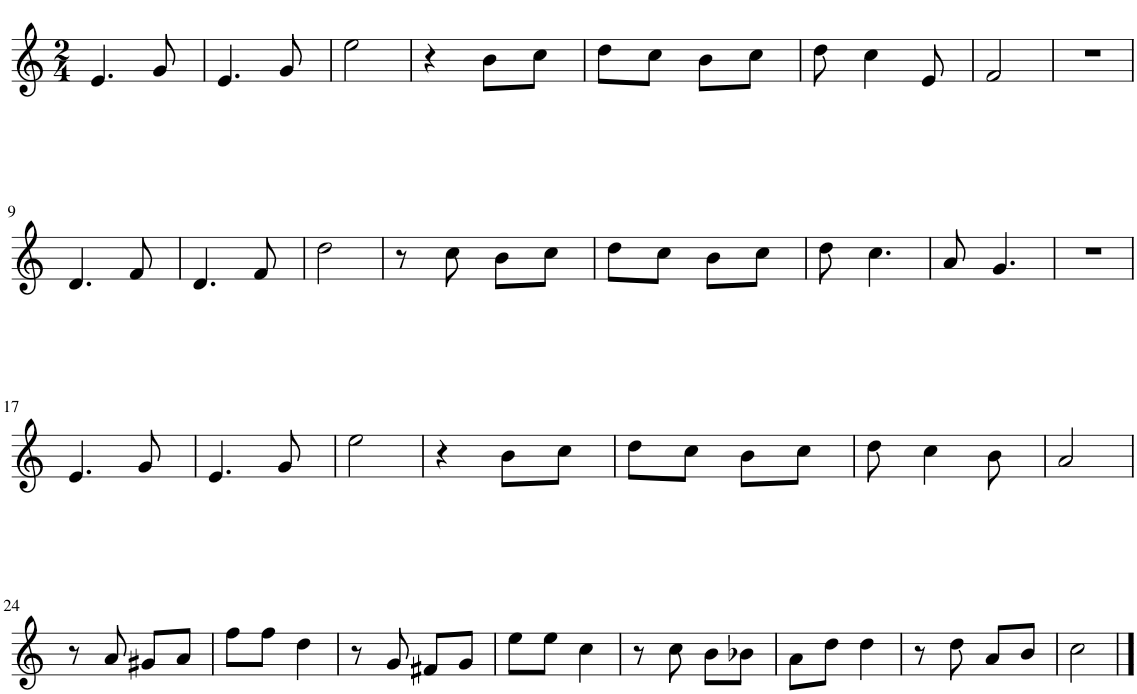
**kern
*part1
*staff1
*I"Voice
*clefG2
*k[]
*M2/4
=1
4.e/
8g/
=2
4.e/
8g/
=3
2ee\
=4
4r
8b\L
8cc\J
=5
8dd\L
8cc\J
8b\L
8cc\J
=6
8dd\
4cc\
8e/
=7
2f/
=8
2r
!!LO:LB:g=z
=9
4.d/
8f/
=10
4.d/
8f/
=11
2dd\
=12
8r
8cc\
8b\L
8cc\J
=13
8dd\L
8cc\J
8b\L
8cc\J
=14
8dd\
4.cc\
=15
8a/
4.g/
=16
2r
!!LO:LB:g=z
=17
4.e/
8g/
=18
4.e/
8g/
=19
2ee\
=20
4r
8b\L
8cc\J
=21
8dd\L
8cc\J
8b\L
8cc\J
=22
8dd\
4cc\
8b\
=23
2a/
!!LO:LB:g=z
=24
8r
8a/
8g#X/L
8a/J
=25
8ff\L
8ff\J
4dd\
=26
8r
8g/
8f#X/L
8g/J
=27
8ee\L
8ee\J
4cc\
=28
8r
8cc\
8b\L
8b-X\J
=29
8a\L
8dd\J
4dd\
=30
8r
8dd\
8a/L
8b/J
=31
2cc\
==
*-
